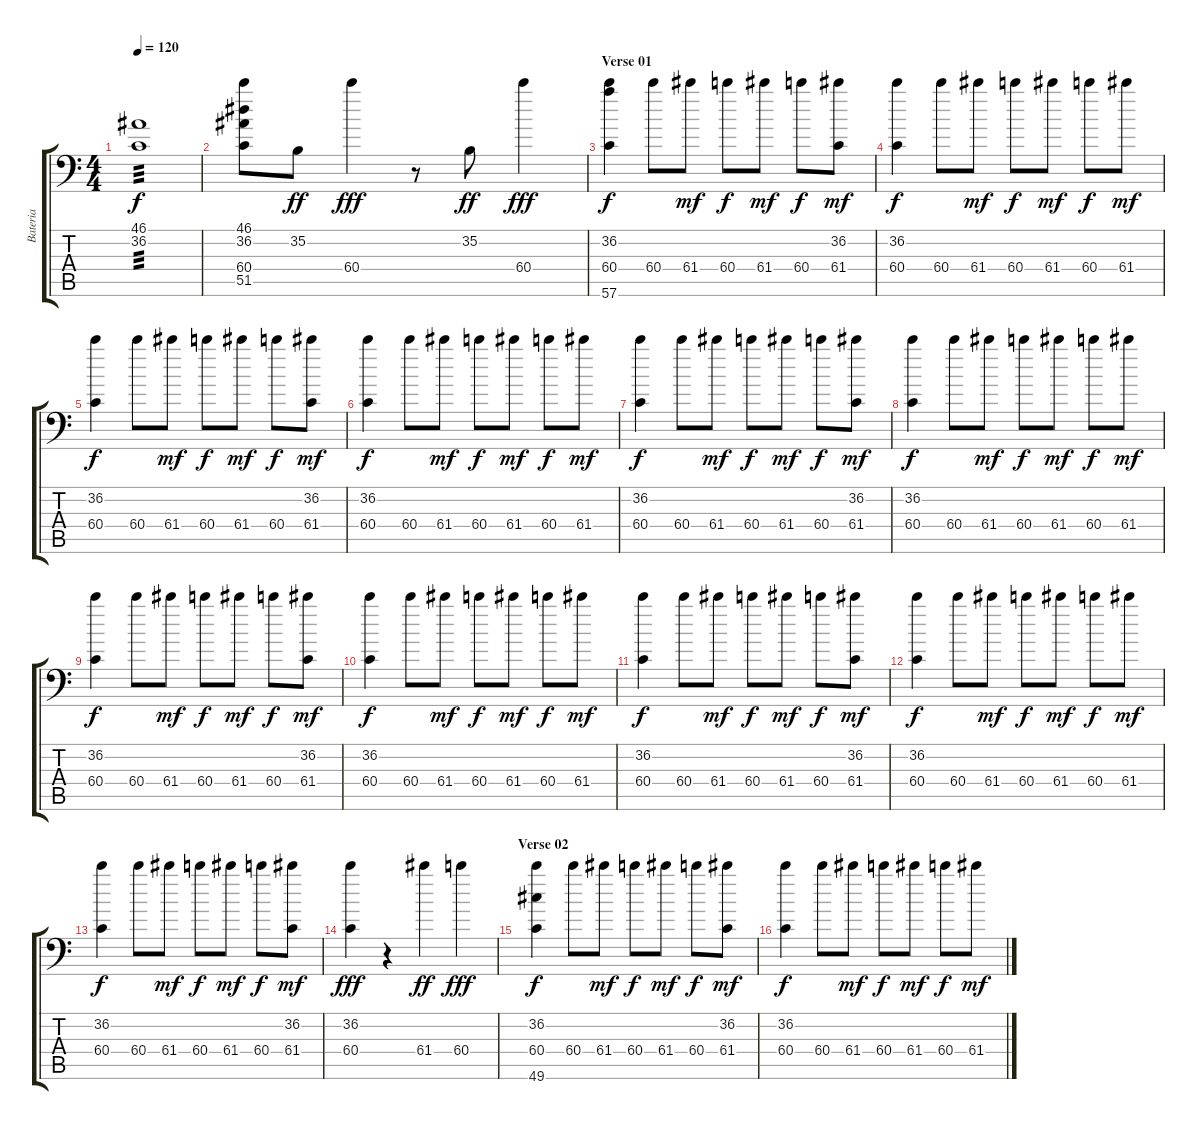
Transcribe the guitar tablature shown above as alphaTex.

\track ("Bateria" "Bateria") {instrument acousticgrandpiano}
\staff {score tabs}
\tuning (C-1 C-1 C-1 C-1 C-1 C-1) {hide}
\ts (4 4)
\tempo 120
\clef f4
\ks c
(46.1 36.2).1{tp 3 dy f} |
(46.1 36.2 60.4 51.5).8 35.2.8{dy ff} 60.4.4{dy fff} r.8 35.2.8{dy ff} 60.4.4{dy fff} |
\section ("" "Verse 01")
(36.2 60.4 57.6).4{dy f} 60.4.8 61.4.8{dy mf} 60.4.8{dy f} 61.4.8{dy mf} 60.4.8{dy f} (36.2 61.4).8{dy mf} |
(36.2 60.4).4{dy f} 60.4.8 61.4.8{dy mf} 60.4.8{dy f} 61.4.8{dy mf} 60.4.8{dy f} 61.4.8{dy mf} |
(36.2 60.4).4{dy f} 60.4.8 61.4.8{dy mf} 60.4.8{dy f} 61.4.8{dy mf} 60.4.8{dy f} (36.2 61.4).8{dy mf} |
(36.2 60.4).4{dy f} 60.4.8 61.4.8{dy mf} 60.4.8{dy f} 61.4.8{dy mf} 60.4.8{dy f} 61.4.8{dy mf} |
(36.2 60.4).4{dy f} 60.4.8 61.4.8{dy mf} 60.4.8{dy f} 61.4.8{dy mf} 60.4.8{dy f} (36.2 61.4).8{dy mf} |
(36.2 60.4).4{dy f} 60.4.8 61.4.8{dy mf} 60.4.8{dy f} 61.4.8{dy mf} 60.4.8{dy f} 61.4.8{dy mf} |
(36.2 60.4).4{dy f} 60.4.8 61.4.8{dy mf} 60.4.8{dy f} 61.4.8{dy mf} 60.4.8{dy f} (36.2 61.4).8{dy mf} |
(36.2 60.4).4{dy f} 60.4.8 61.4.8{dy mf} 60.4.8{dy f} 61.4.8{dy mf} 60.4.8{dy f} 61.4.8{dy mf} |
(36.2 60.4).4{dy f} 60.4.8 61.4.8{dy mf} 60.4.8{dy f} 61.4.8{dy mf} 60.4.8{dy f} (36.2 61.4).8{dy mf} |
(36.2 60.4).4{dy f} 60.4.8 61.4.8{dy mf} 60.4.8{dy f} 61.4.8{dy mf} 60.4.8{dy f} 61.4.8{dy mf} |
(36.2 60.4).4{dy f} 60.4.8 61.4.8{dy mf} 60.4.8{dy f} 61.4.8{dy mf} 60.4.8{dy f} (36.2 61.4).8{dy mf} |
(36.2 60.4).4{dy fff} r.4 61.4.4{dy ff} 60.4.4{dy fff} |
\section ("" "Verse 02")
(36.2 60.4 49.6).4{dy f} 60.4.8 61.4.8{dy mf} 60.4.8{dy f} 61.4.8{dy mf} 60.4.8{dy f} (36.2 61.4).8{dy mf} |
(36.2 60.4).4{dy f} 60.4.8 61.4.8{dy mf} 60.4.8{dy f} 61.4.8{dy mf} 60.4.8{dy f} 61.4.8{dy mf}
